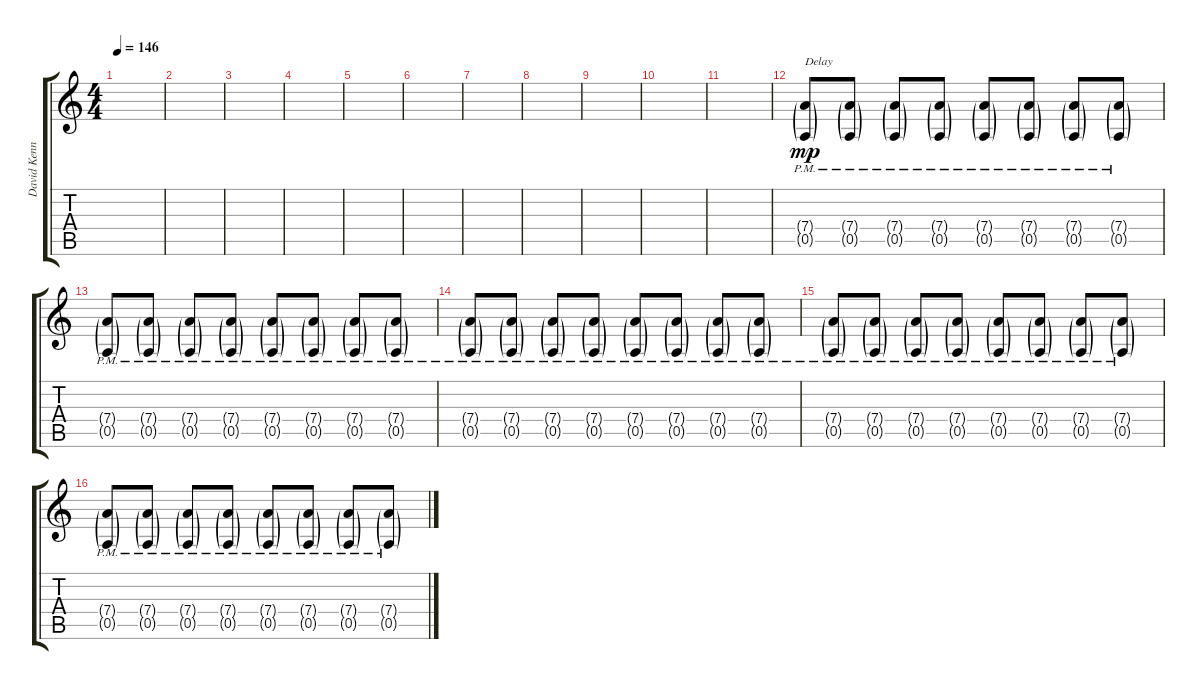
\track ("David Kennedy" "David Kenn") {instrument distortionguitar}
\staff {score tabs}
\tuning (E4 B3 G3 D3 A2 E2) {hide}
\ts (4 4)
\tempo 146
\clef g2
\ks c
|
|
|
|
|
|
|
|
|
|
|
(7.4{g pm} 0.5{g pm}).8{txt "Delay" dy mp volume 14 instrument distortionguitar} (7.4{g pm} 0.5{g pm}).8 (7.4{g pm} 0.5{g pm}).8 (7.4{g pm} 0.5{g pm}).8 (7.4{g pm} 0.5{g pm}).8 (7.4{g pm} 0.5{g pm}).8 (7.4{g pm} 0.5{g pm}).8 (7.4{g pm} 0.5{g pm}).8 |
(7.4{g pm} 0.5{g pm}).8 (7.4{g pm} 0.5{g pm}).8 (7.4{g pm} 0.5{g pm}).8 (7.4{g pm} 0.5{g pm}).8 (7.4{g pm} 0.5{g pm}).8 (7.4{g pm} 0.5{g pm}).8 (7.4{g pm} 0.5{g pm}).8 (7.4{g pm} 0.5{g pm}).8 |
(7.4{g pm} 0.5{g pm}).8 (7.4{g pm} 0.5{g pm}).8 (7.4{g pm} 0.5{g pm}).8 (7.4{g pm} 0.5{g pm}).8 (7.4{g pm} 0.5{g pm}).8 (7.4{g pm} 0.5{g pm}).8 (7.4{g pm} 0.5{g pm}).8 (7.4{g pm} 0.5{g pm}).8 |
(7.4{g pm} 0.5{g pm}).8 (7.4{g pm} 0.5{g pm}).8 (7.4{g pm} 0.5{g pm}).8 (7.4{g pm} 0.5{g pm}).8 (7.4{g pm} 0.5{g pm}).8 (7.4{g pm} 0.5{g pm}).8 (7.4{g pm} 0.5{g pm}).8 (7.4{g pm} 0.5{g pm}).8 |
(7.4{g pm} 0.5{g pm}).8 (7.4{g pm} 0.5{g pm}).8 (7.4{g pm} 0.5{g pm}).8 (7.4{g pm} 0.5{g pm}).8 (7.4{g pm} 0.5{g pm}).8 (7.4{g pm} 0.5{g pm}).8 (7.4{g pm} 0.5{g pm}).8 (7.4{g pm} 0.5{g pm}).8
